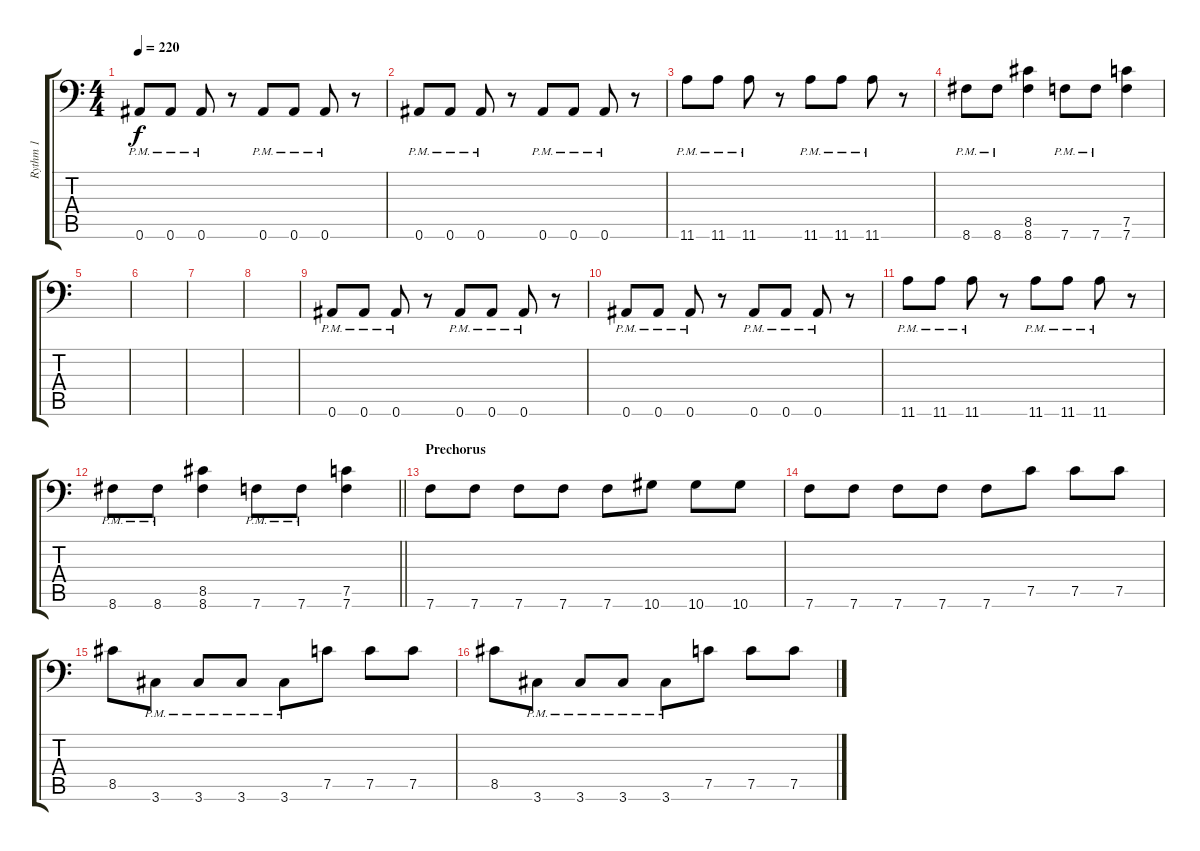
\track ("Rythm 1" "Rythm 1") {instrument distortionguitar}
\staff {score tabs}
\tuning (C4 G3 Eb3 Bb2 F2 Bb1) {hide}
\ts (4 4)
\tempo 220
\clef f4
\ks c
0.6{pm}.8{dy f} 0.6{pm}.8 0.6{pm}.8 r.8 0.6{pm}.8 0.6{pm}.8 0.6{pm}.8 r.8 |
0.6{pm}.8 0.6{pm}.8 0.6{pm}.8 r.8 0.6{pm}.8 0.6{pm}.8 0.6{pm}.8 r.8 |
11.6{pm}.8 11.6{pm}.8 11.6{pm}.8 r.8 11.6{pm}.8 11.6{pm}.8 11.6{pm}.8 r.8 |
8.6{pm}.8 8.6{pm}.8 (8.5 8.6).4 7.6{pm}.8 7.6{pm}.8 (7.5 7.6).4 |
|
|
|
|
0.6{pm}.8 0.6{pm}.8 0.6{pm}.8 r.8 0.6{pm}.8 0.6{pm}.8 0.6{pm}.8 r.8 |
0.6{pm}.8 0.6{pm}.8 0.6{pm}.8 r.8 0.6{pm}.8 0.6{pm}.8 0.6{pm}.8 r.8 |
11.6{pm}.8 11.6{pm}.8 11.6{pm}.8 r.8 11.6{pm}.8 11.6{pm}.8 11.6{pm}.8 r.8 |
\barLineRight lightlight
8.6{pm}.8 8.6{pm}.8 (8.5 8.6).4 7.6{pm}.8 7.6{pm}.8 (7.5 7.6).4 |
\section ("" "Prechorus")
7.6.8 7.6.8 7.6.8 7.6.8 7.6.8 10.6.8 10.6.8 10.6.8 |
7.6.8 7.6.8 7.6.8 7.6.8 7.6.8 7.5.8 7.5.8 7.5.8 |
8.5.8 3.6{pm}.8 3.6{pm}.8 3.6{pm}.8 3.6{pm}.8 7.5.8 7.5.8 7.5.8 |
8.5.8 3.6{pm}.8 3.6{pm}.8 3.6{pm}.8 3.6{pm}.8 7.5.8 7.5.8 7.5.8
